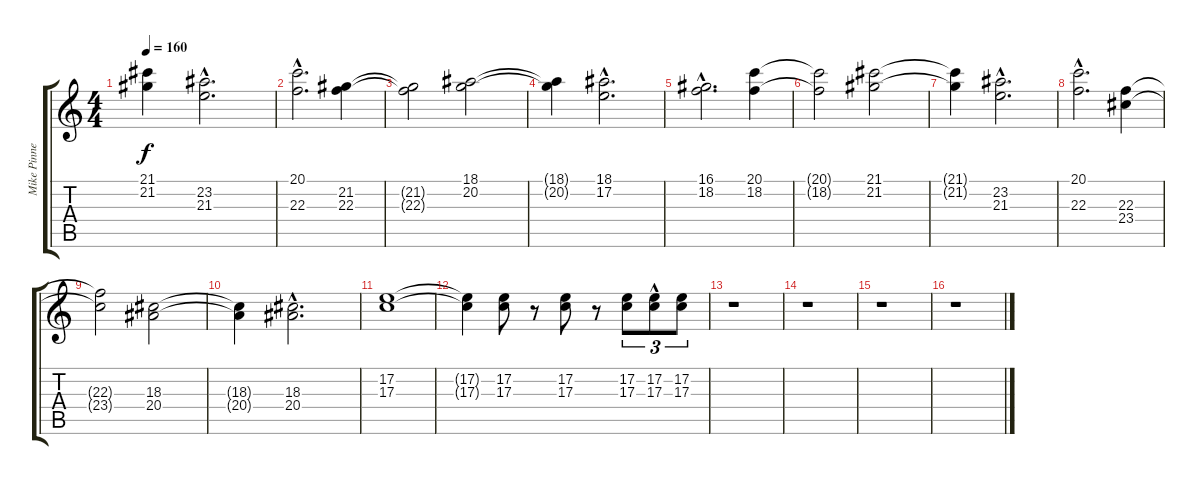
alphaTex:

\track ("Mike Pinnella (Strings)" "Mike Pinne") {instrument synthstrings1}
\staff {score tabs}
\tuning (E4 B3 G3 D3 A2 D2) {hide}
\ts (4 4)
\tempo 160
\clef g2
\ks c
(21.1{t} 21.2{t}).4{dy f} (23.2{hac} 21.3{hac}).2{d} |
(20.1{hac} 22.3{hac}).2{d} (21.2 22.3).4 |
(21.2{t} 22.3{t}).2 (18.1 20.2).2 |
(18.1{t} 20.2{t}).4 (18.1{hac} 17.2{hac}).2{d} |
(16.1{hac} 18.2{hac}).2{d} (20.1 18.2).4 |
(20.1{t} 18.2{t}).2 (21.1 21.2).2 |
(21.1{t} 21.2{t}).4 (23.2{hac} 21.3{hac}).2{d} |
(20.1{hac} 22.3{hac}).2{d} (22.3 23.4).4 |
(22.3{t} 23.4{t}).2 (18.3 20.4).2 |
(18.3{t} 20.4{t}).4 (18.3{hac} 20.4{hac}).2{d} |
(17.2 17.3).1 |
(17.2{t} 17.3{t}).4 (17.2 17.3).8 r.8 (17.2 17.3).8 r.8 (17.2 17.3).8{tu (3 2)} (17.2{hac} 17.3).8{tu (3 2)} (17.2 17.3).8{tu (3 2)} |
r.1 |
r.1 |
r.1 |
r.1
